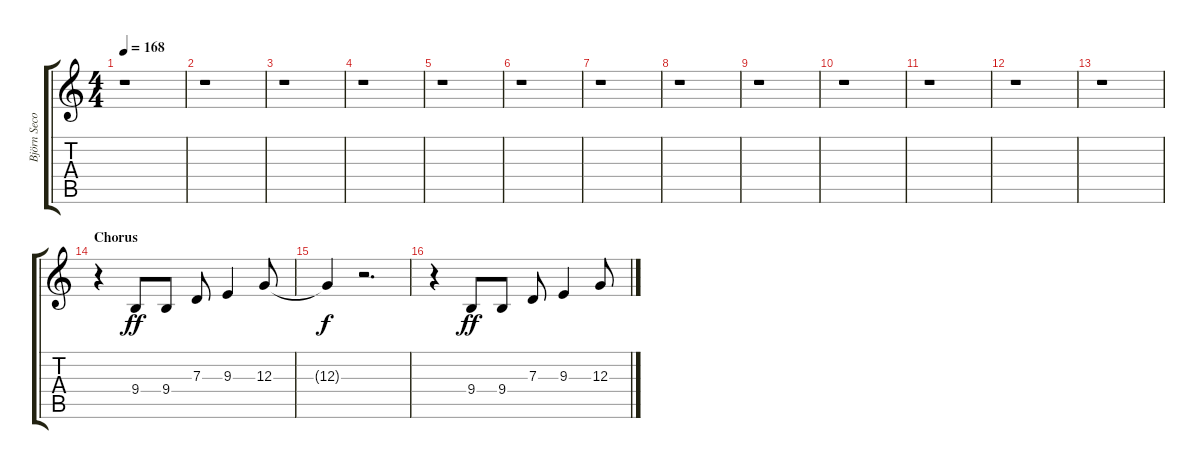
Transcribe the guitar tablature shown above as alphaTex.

\track ("Björn Second voice" "Björn Seco") {instrument clarinet}
\staff {score tabs}
\tuning (E4 B3 G3 D3 A2 E2) {hide}
\ts (4 4)
\tempo 168
\clef g2
\ks c
r.1{dy f} |
r.1 |
r.1 |
r.1 |
r.1 |
r.1 |
r.1 |
r.1 |
r.1 |
r.1 |
r.1 |
r.1 |
r.1 |
\section ("" "Chorus")
r.4 9.4.8{dy ff} 9.4.8 7.3.8 9.3.4 12.3.8 |
12.3{t}.4{dy f} r.2{d} |
r.4 9.4.8{dy ff} 9.4.8 7.3.8 9.3.4 12.3.8
